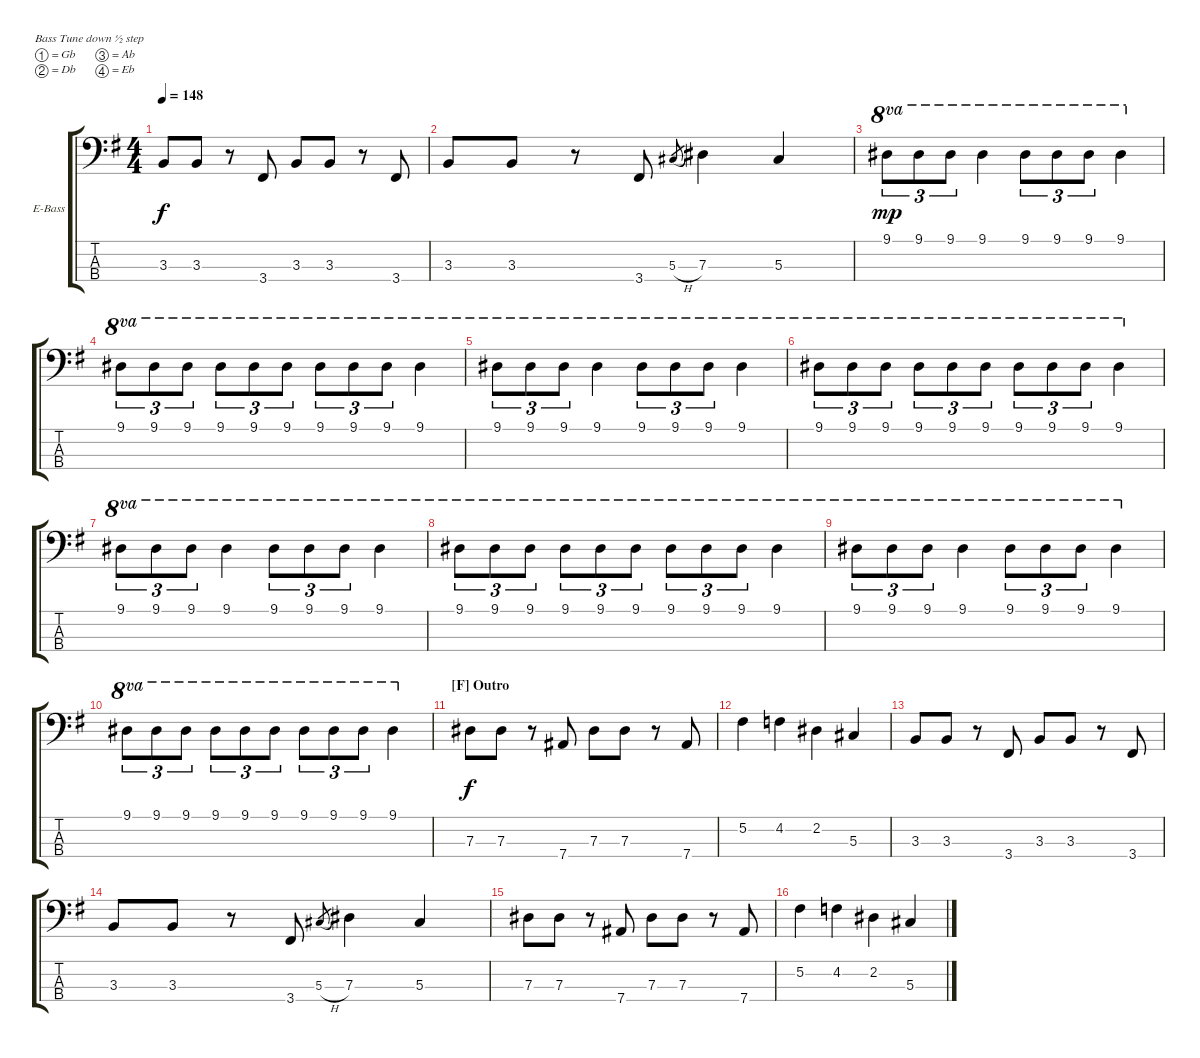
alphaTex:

\bracketExtendMode groupsimilarinstruments
\firstSystemTrackNameOrientation horizontal
\otherSystemsTrackNameOrientation horizontal
\track ("Bass" "E-Bass") {instrument electricbassfinger}
\staff {score tabs}
\tuning (Gb2 Db2 Ab1 Eb1)
\ts (4 4)
\tempo 148
\clef f4
\scale
1.05549
\ks g
3.3.8{dy f} 3.3.8 r.8 3.4.8 3.3.8 3.3.8 r.8 3.4.8 |
\scale
0.944515 3.3.8 3.3.8 r.8 3.4.8 5.3{h}.8{gr} 7.3.4 5.3.4 |
\scale
1.05549 9.1.8{tu (3 2) ot 8va dy mp} 9.1.8{tu (3 2) ot 8va} 9.1.8{tu (3 2) ot 8va} 9.1.4{ot 8va} 9.1.8{tu (3 2) ot 8va} 9.1.8{tu (3 2) ot 8va} 9.1.8{tu (3 2) ot 8va} 9.1.4{ot 8va} |
\scale
0.944515 9.1.8{tu (3 2) ot 8va} 9.1.8{tu (3 2) ot 8va} 9.1.8{tu (3 2) ot 8va} 9.1.8{tu (3 2) ot 8va} 9.1.8{tu (3 2) ot 8va} 9.1.8{tu (3 2) ot 8va} 9.1.8{tu (3 2) ot 8va} 9.1.8{tu (3 2) ot 8va} 9.1.8{tu (3 2) ot 8va} 9.1.4{ot 8va} |
\scale
1.05549 9.1.8{tu (3 2) ot 8va} 9.1.8{tu (3 2) ot 8va} 9.1.8{tu (3 2) ot 8va} 9.1.4{ot 8va} 9.1.8{tu (3 2) ot 8va} 9.1.8{tu (3 2) ot 8va} 9.1.8{tu (3 2) ot 8va} 9.1.4{ot 8va} |
\scale
0.944515 9.1.8{tu (3 2) ot 8va} 9.1.8{tu (3 2) ot 8va} 9.1.8{tu (3 2) ot 8va} 9.1.8{tu (3 2) ot 8va} 9.1.8{tu (3 2) ot 8va} 9.1.8{tu (3 2) ot 8va} 9.1.8{tu (3 2) ot 8va} 9.1.8{tu (3 2) ot 8va} 9.1.8{tu (3 2) ot 8va} 9.1.4{ot 8va} |
\scale
1.05549 9.1.8{tu (3 2) ot 8va} 9.1.8{tu (3 2) ot 8va} 9.1.8{tu (3 2) ot 8va} 9.1.4{ot 8va} 9.1.8{tu (3 2) ot 8va} 9.1.8{tu (3 2) ot 8va} 9.1.8{tu (3 2) ot 8va} 9.1.4{ot 8va} |
\scale
0.944515 9.1.8{tu (3 2) ot 8va} 9.1.8{tu (3 2) ot 8va} 9.1.8{tu (3 2) ot 8va} 9.1.8{tu (3 2) ot 8va} 9.1.8{tu (3 2) ot 8va} 9.1.8{tu (3 2) ot 8va} 9.1.8{tu (3 2) ot 8va} 9.1.8{tu (3 2) ot 8va} 9.1.8{tu (3 2) ot 8va} 9.1.4{ot 8va} |
\scale
1.05549 9.1.8{tu (3 2) ot 8va} 9.1.8{tu (3 2) ot 8va} 9.1.8{tu (3 2) ot 8va} 9.1.4{ot 8va} 9.1.8{tu (3 2) ot 8va} 9.1.8{tu (3 2) ot 8va} 9.1.8{tu (3 2) ot 8va} 9.1.4{ot 8va} |
\scale
0.944515 9.1.8{tu (3 2) ot 8va} 9.1.8{tu (3 2) ot 8va} 9.1.8{tu (3 2) ot 8va} 9.1.8{tu (3 2) ot 8va} 9.1.8{tu (3 2) ot 8va} 9.1.8{tu (3 2) ot 8va} 9.1.8{tu (3 2) ot 8va} 9.1.8{tu (3 2) ot 8va} 9.1.8{tu (3 2) ot 8va} 9.1.4{ot 8va} |
\section ("F" "Outro")
\scale
1.05549 7.3.8{dy f} 7.3.8 r.8 7.4.8 7.3.8 7.3.8 r.8 7.4.8 |
\scale
0.944515 5.2.4 4.2.4 2.2.4 5.3.4 |
\scale
1.05549 3.3.8 3.3.8 r.8 3.4.8 3.3.8 3.3.8 r.8 3.4.8 |
\scale
0.944515 3.3.8 3.3.8 r.8 3.4.8 5.3{h}.8{gr} 7.3.4 5.3.4 |
\scale
1.05549 7.3.8 7.3.8 r.8 7.4.8 7.3.8 7.3.8 r.8 7.4.8 |
\scale
0.944515 5.2.4 4.2.4 2.2.4 5.3.4
